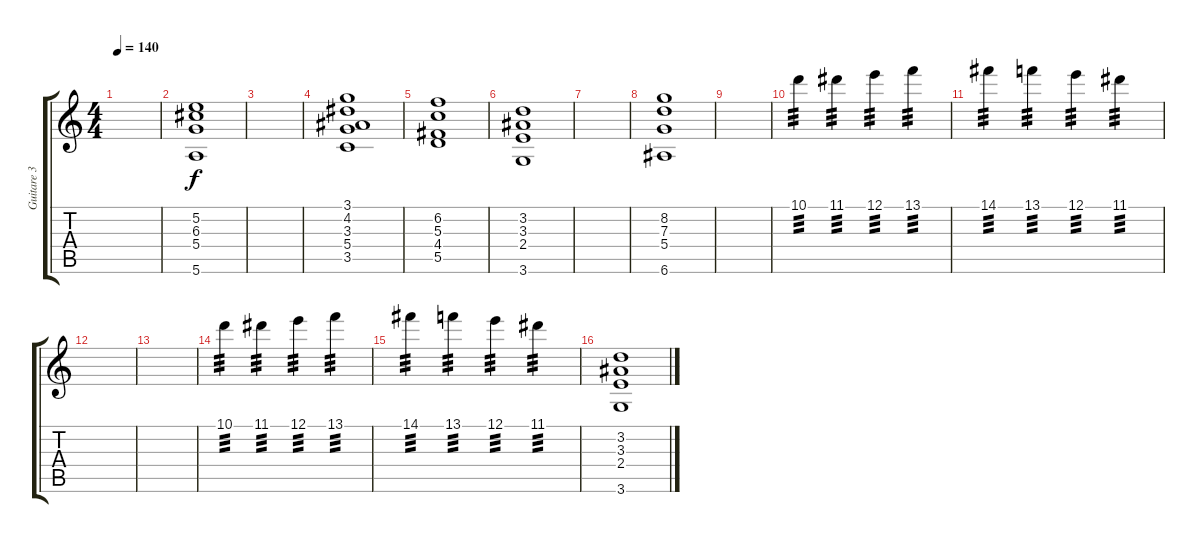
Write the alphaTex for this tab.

\track ("Guitare 3" "Guitare 3") {instrument acousticguitarsteel}
\staff {score tabs}
\tuning (E4 B3 G3 D3 A2 E2) {hide}
\ts (4 4)
\tempo 140
\clef g2
\ks c
|
(5.2 6.3 5.4 5.6).1 |
|
(3.1 4.2 3.3 5.4 3.5).1 |
(6.2 5.3 4.4 5.5).1 |
(3.2 3.3 2.4 3.6).1 |
|
(8.2 7.3 5.4 6.6).1 |
|
10.1.4{tp 3} 11.1.4{tp 3} 12.1.4{tp 3} 13.1.4{tp 3} |
14.1.4{tp 3} 13.1.4{tp 3} 12.1.4{tp 3} 11.1.4{tp 3} |
|
|
10.1.4{tp 3} 11.1.4{tp 3} 12.1.4{tp 3} 13.1.4{tp 3} |
14.1.4{tp 3} 13.1.4{tp 3} 12.1.4{tp 3} 11.1.4{tp 3} |
(3.2 3.3 2.4 3.6).1
